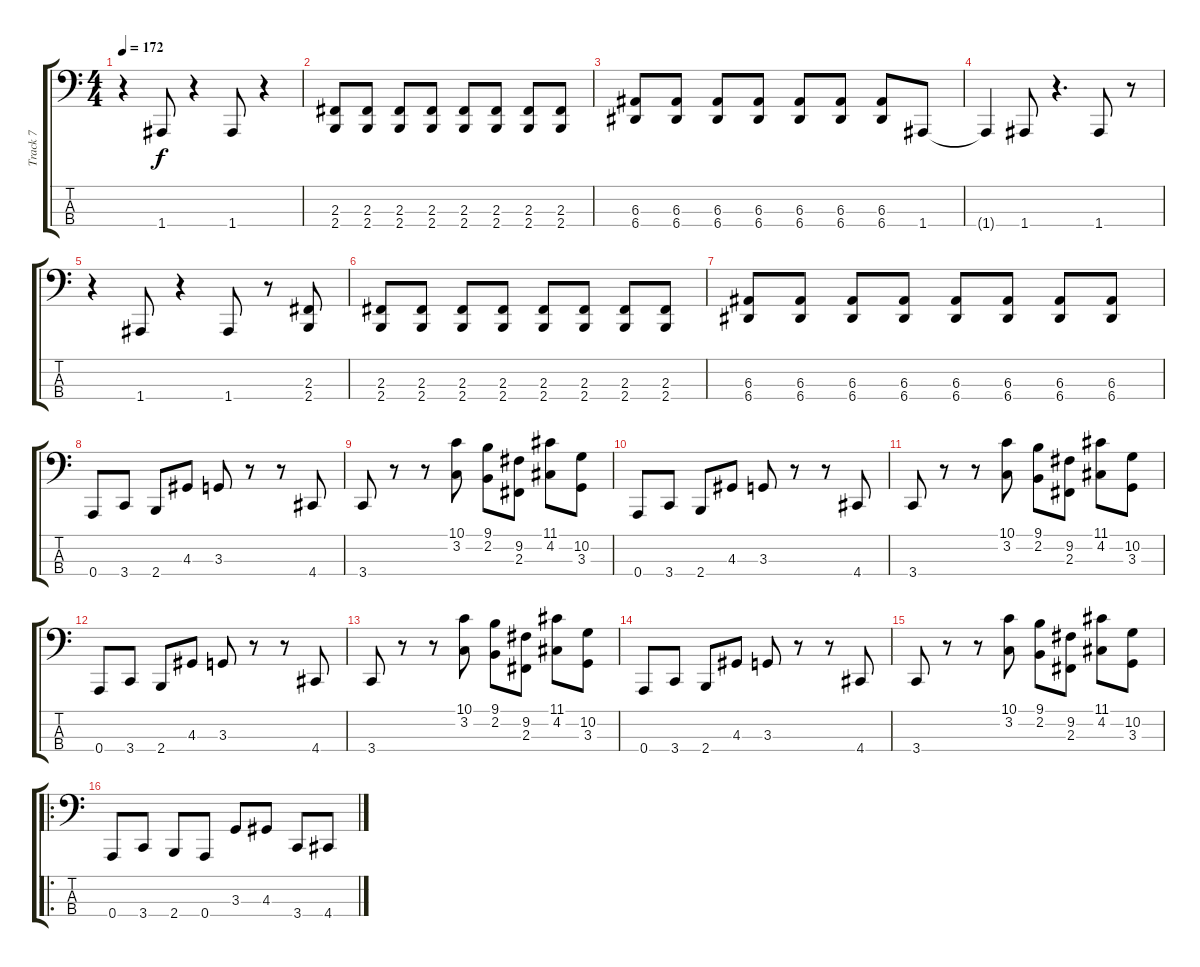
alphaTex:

\track ("Track 7" "Track 7") {instrument electricbasspick}
\staff {score tabs}
\tuning (D2 A1 E1 A0) {hide}
\ts (4 4)
\tempo 172
\clef f4
\ks c
r.4{dy f} 1.4.8 r.4 1.4.8 r.4 |
(2.3 2.4).8 (2.3 2.4).8 (2.3 2.4).8 (2.3 2.4).8 (2.3 2.4).8 (2.3 2.4).8 (2.3 2.4).8 (2.3 2.4).8 |
(6.3 6.4).8 (6.3 6.4).8 (6.3 6.4).8 (6.3 6.4).8 (6.3 6.4).8 (6.3 6.4).8 (6.3 6.4).8 1.4.8 |
1.4{t}.4 1.4.8 r.4{d} 1.4.8 r.8 |
r.4 1.4.8 r.4 1.4.8 r.8 (2.3 2.4).8 |
(2.3 2.4).8 (2.3 2.4).8 (2.3 2.4).8 (2.3 2.4).8 (2.3 2.4).8 (2.3 2.4).8 (2.3 2.4).8 (2.3 2.4).8 |
(6.3 6.4).8 (6.3 6.4).8 (6.3 6.4).8 (6.3 6.4).8 (6.3 6.4).8 (6.3 6.4).8 (6.3 6.4).8 (6.3 6.4).8 |
0.4.8 3.4.8 2.4.8 4.3.8 3.3.8 r.8 r.8 4.4.8 |
3.4.8 r.8 r.8 (10.1 3.2).8 (9.1 2.2).8 (9.2 2.3).8 (11.1 4.2).8 (10.2 3.3).8 |
0.4.8 3.4.8 2.4.8 4.3.8 3.3.8 r.8 r.8 4.4.8 |
3.4.8 r.8 r.8 (10.1 3.2).8 (9.1 2.2).8 (9.2 2.3).8 (11.1 4.2).8 (10.2 3.3).8 |
0.4.8 3.4.8 2.4.8 4.3.8 3.3.8 r.8 r.8 4.4.8 |
3.4.8 r.8 r.8 (10.1 3.2).8 (9.1 2.2).8 (9.2 2.3).8 (11.1 4.2).8 (10.2 3.3).8 |
0.4.8 3.4.8 2.4.8 4.3.8 3.3.8 r.8 r.8 4.4.8 |
3.4.8 r.8 r.8 (10.1 3.2).8 (9.1 2.2).8 (9.2 2.3).8 (11.1 4.2).8 (10.2 3.3).8 |
\ro
0.4.8 3.4.8 2.4.8 0.4.8 3.3.8 4.3.8 3.4.8 4.4.8
